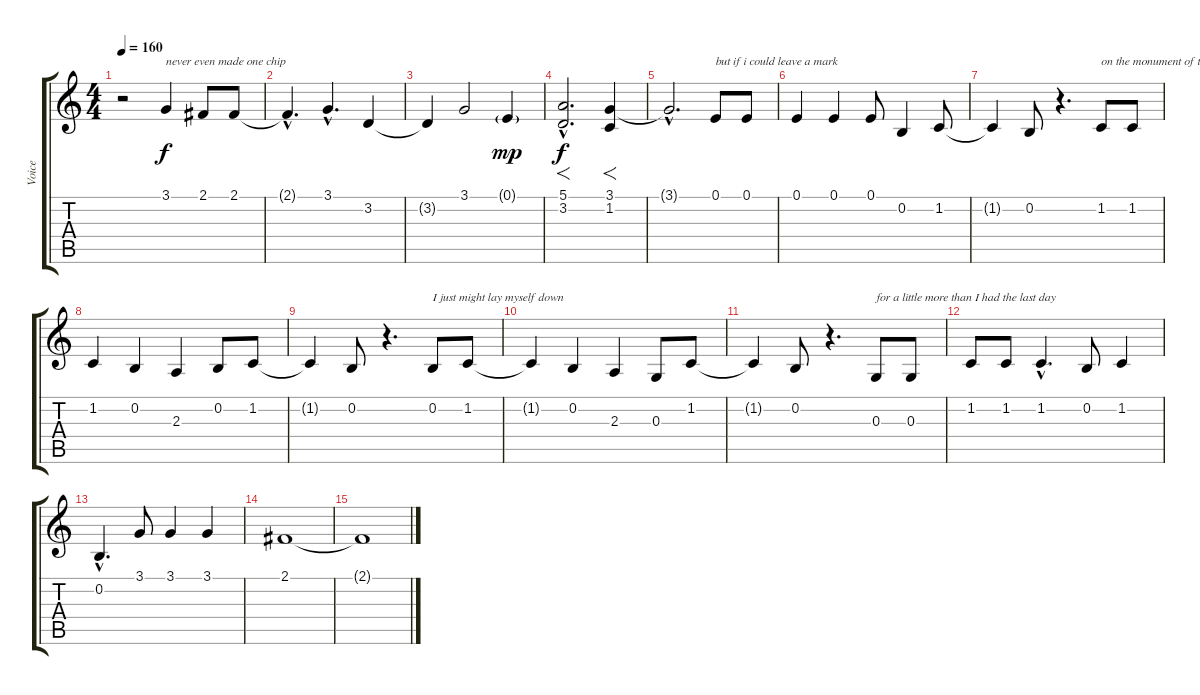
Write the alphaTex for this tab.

\track ("Voice" "Voice") {instrument choiraahs}
\staff {score tabs}
\tuning (E4 B3 G3 D3 A2 E2) {hide}
\ts (4 4)
\tempo 160
\clef g2
\ks c
r.2{dy f} 3.1.4{txt "never even made one chip"} 2.1.8 2.1.8 |
2.1{hac t}.4{d} 3.1{hac}.4{d} 3.2.4 |
3.2{t}.4 3.1.2 0.1{g}.4{dy mp} |
(5.1{hac} 3.2{hac}).2{f d dy f} (3.1 1.2).4{f} |
3.1{hac t}.2{d} 0.1.8{txt "but if i could leave a mark"} 0.1.8 |
0.1.4 0.1.4 0.1.8 0.2.4 1.2.8 |
1.2{t}.4 0.2.8 r.4{d} 1.2.8{txt "on the monument of the heart"} 1.2.8 |
1.2.4 0.2.4 2.3.4 0.2.8 1.2.8 |
1.2{t}.4 0.2.8 r.4{d} 0.2.8{txt "I just might lay myself down"} 1.2.8 |
1.2{t}.4 0.2.4 2.3.4 0.3.8 1.2.8 |
1.2{t}.4 0.2.8 r.4{d} 0.3.8{txt "for a little more than I had the last day"} 0.3.8 |
1.2.8 1.2.8 1.2{hac}.4{d} 0.2.8 1.2.4 |
0.2{hac}.4{d} 3.1.8{volume 16} 3.1.4 3.1.4 |
2.1.1 |
2.1{t}.1
